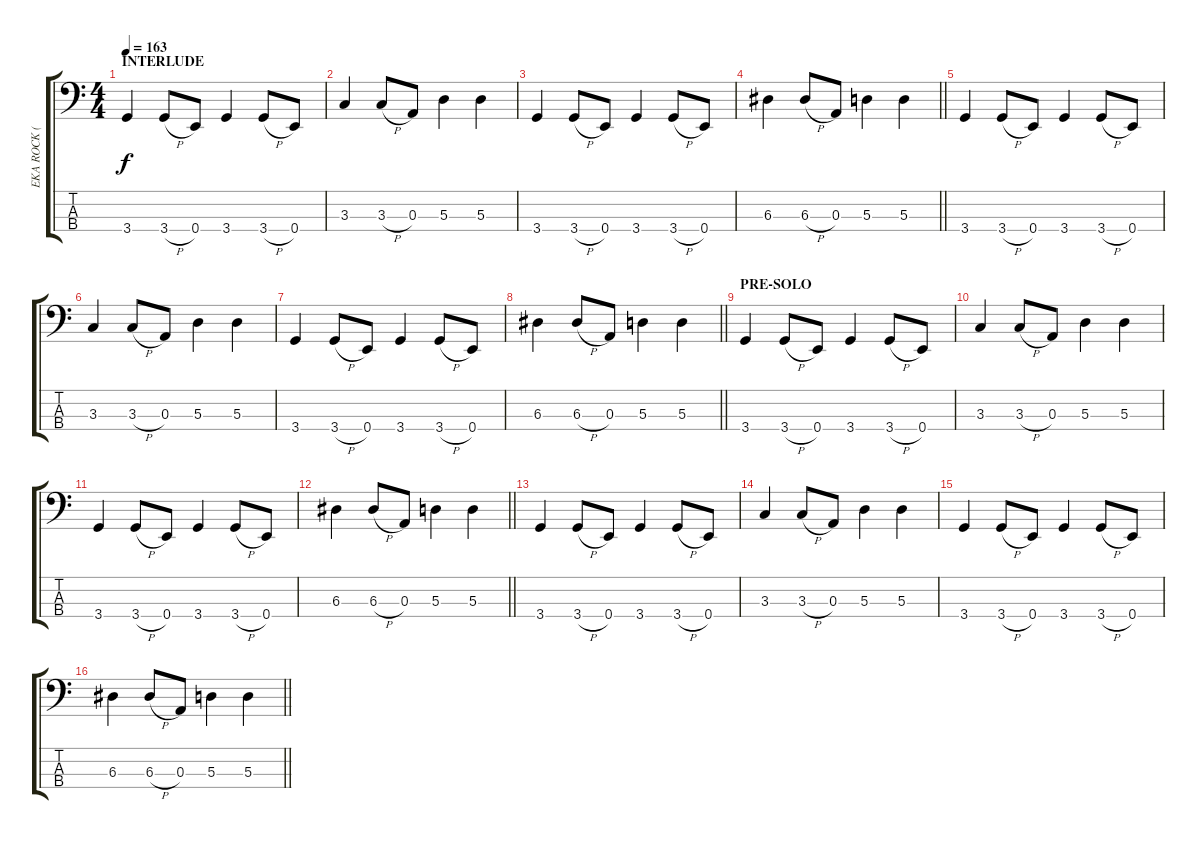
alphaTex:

\track ("EKA ROCK (BASS)" "EKA ROCK (") {instrument electricbasspick}
\staff {score tabs}
\tuning (G2 D2 A1 E1) {hide}
\ts (4 4)
\section ("" "INTERLUDE")
\tempo 163
\clef f4
\ks c
3.4.4{dy f} 3.4{h}.8 0.4.8 3.4.4 3.4{h}.8 0.4.8 |
3.3.4 3.3{h}.8 0.3.8 5.3.4 5.3.4 |
3.4.4 3.4{h}.8 0.4.8 3.4.4 3.4{h}.8 0.4.8 |
\barLineRight lightlight
6.3.4 6.3{h}.8 0.3.8 5.3.4 5.3.4 |
3.4.4 3.4{h}.8 0.4.8 3.4.4 3.4{h}.8 0.4.8 |
3.3.4 3.3{h}.8 0.3.8 5.3.4 5.3.4 |
3.4.4 3.4{h}.8 0.4.8 3.4.4 3.4{h}.8 0.4.8 |
\barLineRight lightlight
6.3.4 6.3{h}.8 0.3.8 5.3.4 5.3.4 |
\section ("" "PRE-SOLO")
3.4.4 3.4{h}.8 0.4.8 3.4.4 3.4{h}.8 0.4.8 |
3.3.4 3.3{h}.8 0.3.8 5.3.4 5.3.4 |
3.4.4 3.4{h}.8 0.4.8 3.4.4 3.4{h}.8 0.4.8 |
\barLineRight lightlight
6.3.4 6.3{h}.8 0.3.8 5.3.4 5.3.4 |
3.4.4 3.4{h}.8 0.4.8 3.4.4 3.4{h}.8 0.4.8 |
3.3.4 3.3{h}.8 0.3.8 5.3.4 5.3.4 |
3.4.4 3.4{h}.8 0.4.8 3.4.4 3.4{h}.8 0.4.8 |
\barLineRight lightlight
6.3.4 6.3{h}.8 0.3.8 5.3.4 5.3.4
